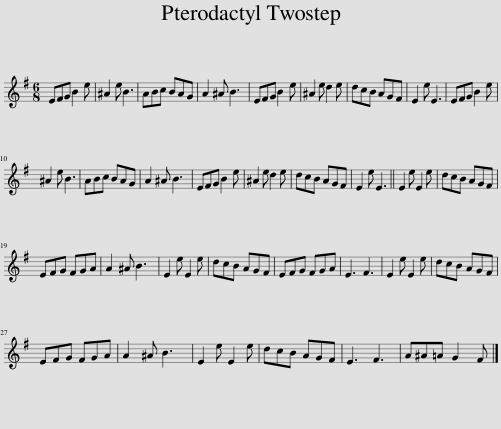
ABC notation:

X:1
L:1/8
M:6/8
I:linebreak $
K:Emin
V:1 treble
V:1
 EFG B2 e | ^A2 e B3 | ABc BAG | A2 ^A B3 | EFG B2 e | %5
 ^A2 e d2 e | dcB AGF | E2 e E3 | EFG B2 e |$ ^A2 e B3 | %10
 ABc BAG | A2 ^A B3 | EFG B2 e | ^A2 e d2 e | dcB AGF | %15
 E2 e E3 || E2 e E2 e | dcB AGF |$ EFG FGA | A2 ^A B3 | %20
 E2 e E2 e | dcB AGF | EFG FGA | E3 F3 | E2 e E2 e | %25
 dcB AGF |$ EFG FGA | A2 ^A B3 | E2 e E2 e | dcB AGF | %30
 E3 F3 | A^A=A G2 F |] %32
